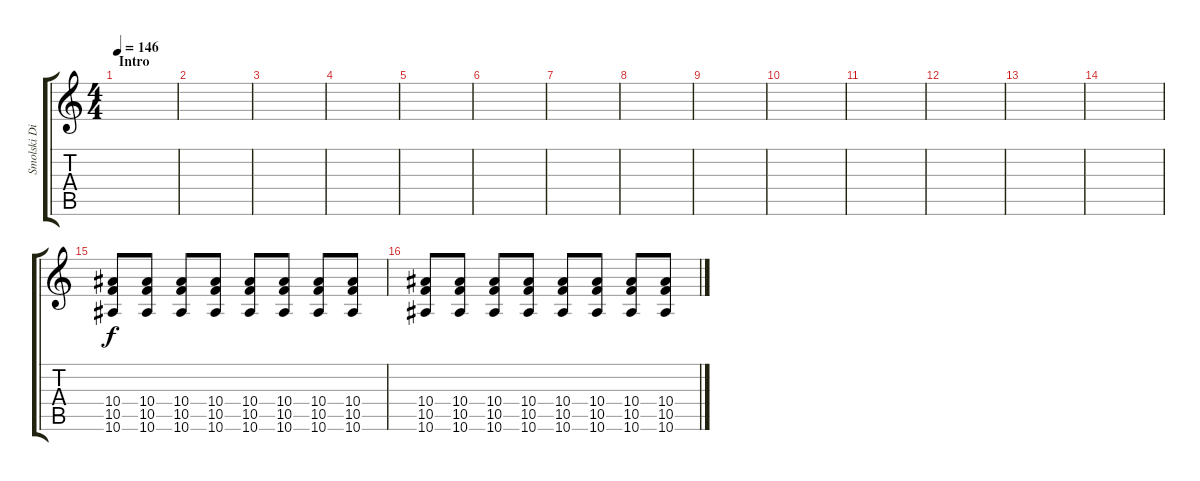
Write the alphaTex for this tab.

\track ("Smolski Dist Left" "Smolski Di") {instrument distortionguitar}
\staff {score tabs}
\tuning (D4 A3 F3 C3 G2 C2) {hide}
\ts (4 4)
\section ("" "Intro")
\tempo 146
\clef g2
\ks c
|
|
|
|
|
|
|
|
|
|
|
|
|
|
(10.4 10.5 10.6).8{volume 4} (10.4 10.5 10.6).8{volume 13} (10.4 10.5 10.6).8 (10.4 10.5 10.6).8 (10.4 10.5 10.6).8 (10.4 10.5 10.6).8 (10.4 10.5 10.6).8 (10.4 10.5 10.6).8 |
(10.4 10.5 10.6).8 (10.4 10.5 10.6).8 (10.4 10.5 10.6).8 (10.4 10.5 10.6).8 (10.4 10.5 10.6).8 (10.4 10.5 10.6).8 (10.4 10.5 10.6).8 (10.4 10.5 10.6).8
